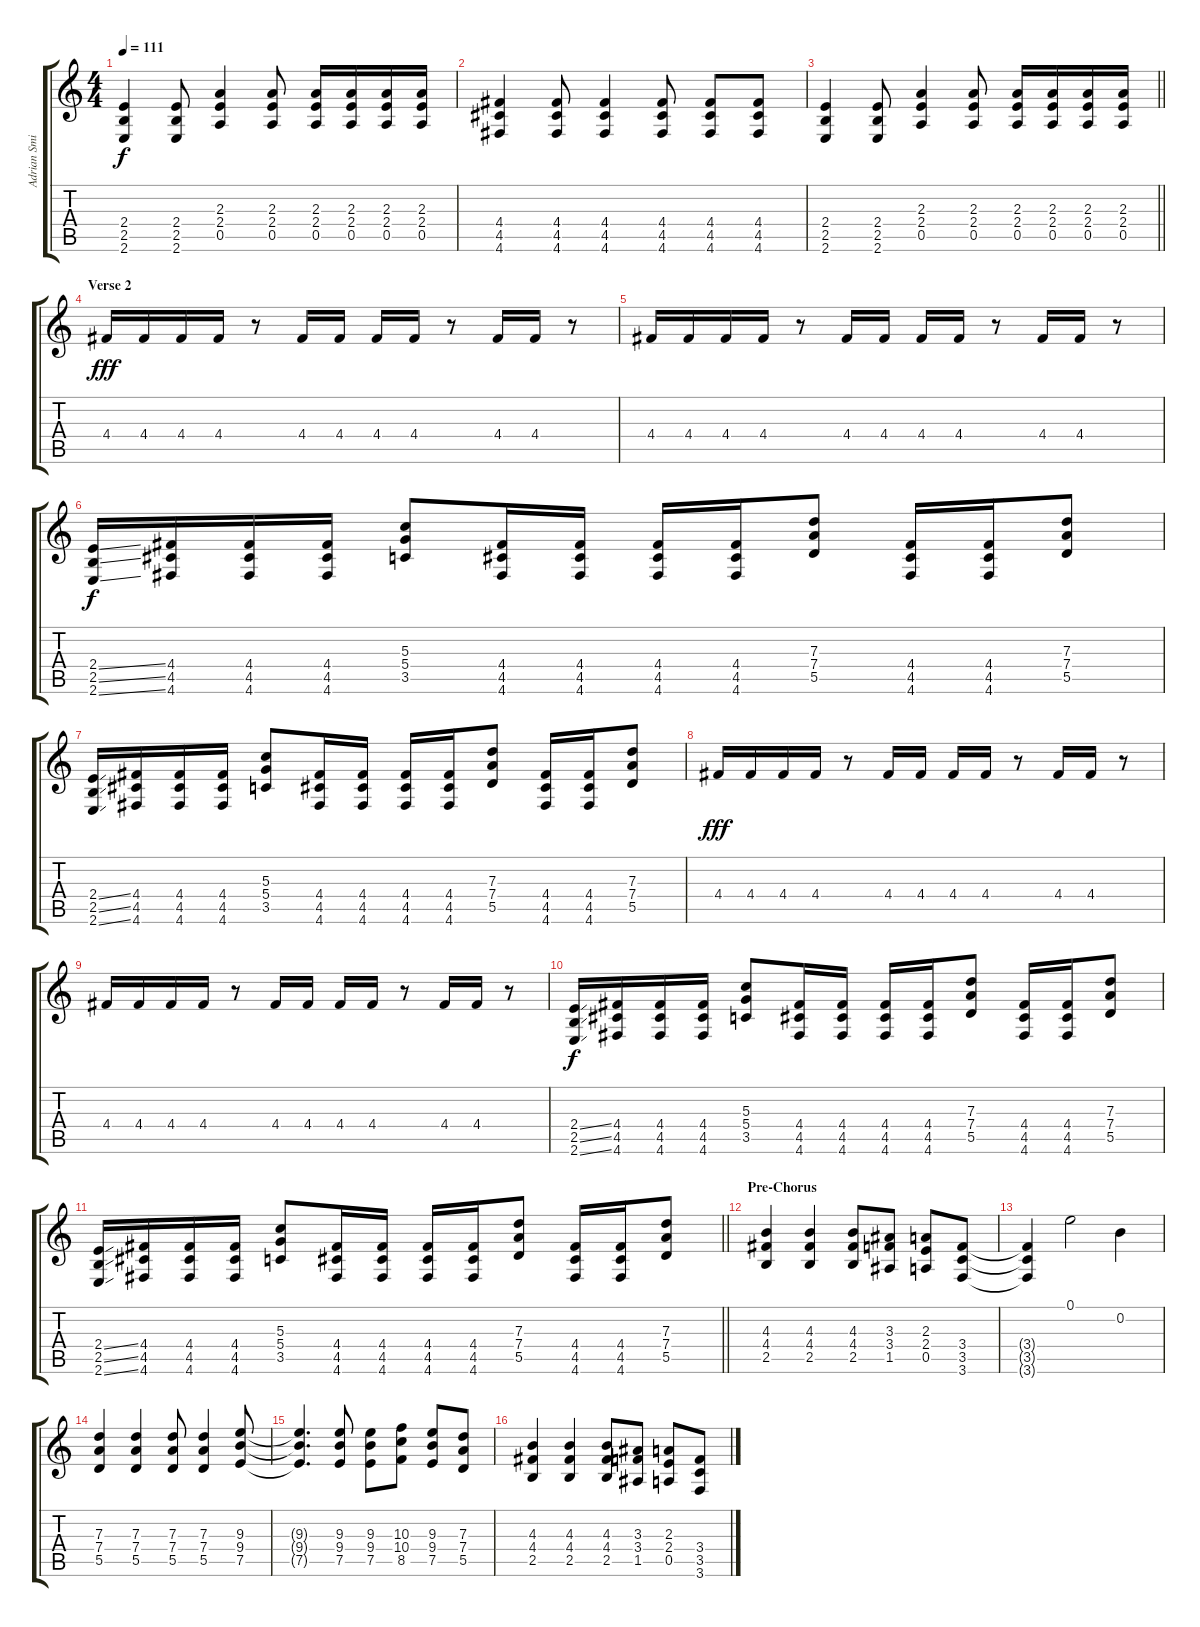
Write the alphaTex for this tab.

\track ("Adrian Smith" "Adrian Smi") {instrument overdrivenguitar}
\staff {score tabs}
\tuning (E4 B3 G3 D3 A2 D2) {hide}
\ts (4 4)
\tempo 111
\clef g2
\ks c
(2.4 2.5 2.6).4{dy f} (2.4 2.5 2.6).8 (2.3 2.4 0.5).4 (2.3 2.4 0.5).8 (2.3 2.4 0.5).16 (2.3 2.4 0.5).16 (2.3 2.4 0.5).16 (2.3 2.4 0.5).16 |
(4.4 4.5 4.6).4 (4.4 4.5 4.6).8 (4.4 4.5 4.6).4 (4.4 4.5 4.6).8 (4.4 4.5 4.6).8 (4.4 4.5 4.6).8 |
\barLineRight lightlight
(2.4 2.5 2.6).4 (2.4 2.5 2.6).8 (2.3 2.4 0.5).4 (2.3 2.4 0.5).8 (2.3 2.4 0.5).16 (2.3 2.4 0.5).16 (2.3 2.4 0.5).16 (2.3 2.4 0.5).16 |
\section ("" "Verse 2")
4.4.16{dy fff} 4.4.16 4.4.16 4.4.16 r.8 4.4.16 4.4.16 4.4.16 4.4.16 r.8 4.4.16 4.4.16 r.8 |
4.4.16 4.4.16 4.4.16 4.4.16 r.8 4.4.16 4.4.16 4.4.16 4.4.16 r.8 4.4.16 4.4.16 r.8 |
(2.4{ss} 2.5{ss} 2.6{ss}).16{dy f} (4.4 4.5 4.6).16 (4.4 4.5 4.6).16 (4.4 4.5 4.6).16 (5.3 5.4 3.5).8 (4.4 4.5 4.6).16 (4.4 4.5 4.6).16 (4.4 4.5 4.6).16 (4.4 4.5 4.6).16 (7.3 7.4 5.5).8 (4.4 4.5 4.6).16 (4.4 4.5 4.6).16 (7.3 7.4 5.5).8 |
(2.4{ss} 2.5{ss} 2.6{ss}).16 (4.4 4.5 4.6).16 (4.4 4.5 4.6).16 (4.4 4.5 4.6).16 (5.3 5.4 3.5).8 (4.4 4.5 4.6).16 (4.4 4.5 4.6).16 (4.4 4.5 4.6).16 (4.4 4.5 4.6).16 (7.3 7.4 5.5).8 (4.4 4.5 4.6).16 (4.4 4.5 4.6).16 (7.3 7.4 5.5).8 |
4.4.16{dy fff} 4.4.16 4.4.16 4.4.16 r.8 4.4.16 4.4.16 4.4.16 4.4.16 r.8 4.4.16 4.4.16 r.8 |
4.4.16 4.4.16 4.4.16 4.4.16 r.8 4.4.16 4.4.16 4.4.16 4.4.16 r.8 4.4.16 4.4.16 r.8 |
(2.4{ss} 2.5{ss} 2.6{ss}).16{dy f} (4.4 4.5 4.6).16 (4.4 4.5 4.6).16 (4.4 4.5 4.6).16 (5.3 5.4 3.5).8 (4.4 4.5 4.6).16 (4.4 4.5 4.6).16 (4.4 4.5 4.6).16 (4.4 4.5 4.6).16 (7.3 7.4 5.5).8 (4.4 4.5 4.6).16 (4.4 4.5 4.6).16 (7.3 7.4 5.5).8 |
\barLineRight lightlight
(2.4{ss} 2.5{ss} 2.6{ss}).16 (4.4 4.5 4.6).16 (4.4 4.5 4.6).16 (4.4 4.5 4.6).16 (5.3 5.4 3.5).8 (4.4 4.5 4.6).16 (4.4 4.5 4.6).16 (4.4 4.5 4.6).16 (4.4 4.5 4.6).16 (7.3 7.4 5.5).8 (4.4 4.5 4.6).16 (4.4 4.5 4.6).16 (7.3 7.4 5.5).8 |
\section ("" "Pre-Chorus")
(4.3 4.4 2.5).4 (4.3 4.4 2.5).4 (4.3 4.4 2.5).8 (3.3 3.4 1.5).8 (2.3 2.4 0.5).8 (3.4 3.5 3.6).8 |
(3.4{t} 3.5{t} 3.6{t}).4 0.1.2 0.2.4 |
(7.3 7.4 5.5).4 (7.3 7.4 5.5).4 (7.3 7.4 5.5).8 (7.3 7.4 5.5).4 (9.3 9.4 7.5).8 |
(9.3{t} 9.4{t} 7.5{t}).4{d} (9.3 9.4 7.5).8 (9.3 9.4 7.5).8 (10.3 10.4 8.5).8 (9.3 9.4 7.5).8 (7.3 7.4 5.5).8 |
(4.3 4.4 2.5).4 (4.3 4.4 2.5).4 (4.3 4.4 2.5).8 (3.3 3.4 1.5).8 (2.3 2.4 0.5).8 (3.4 3.5 3.6).8
